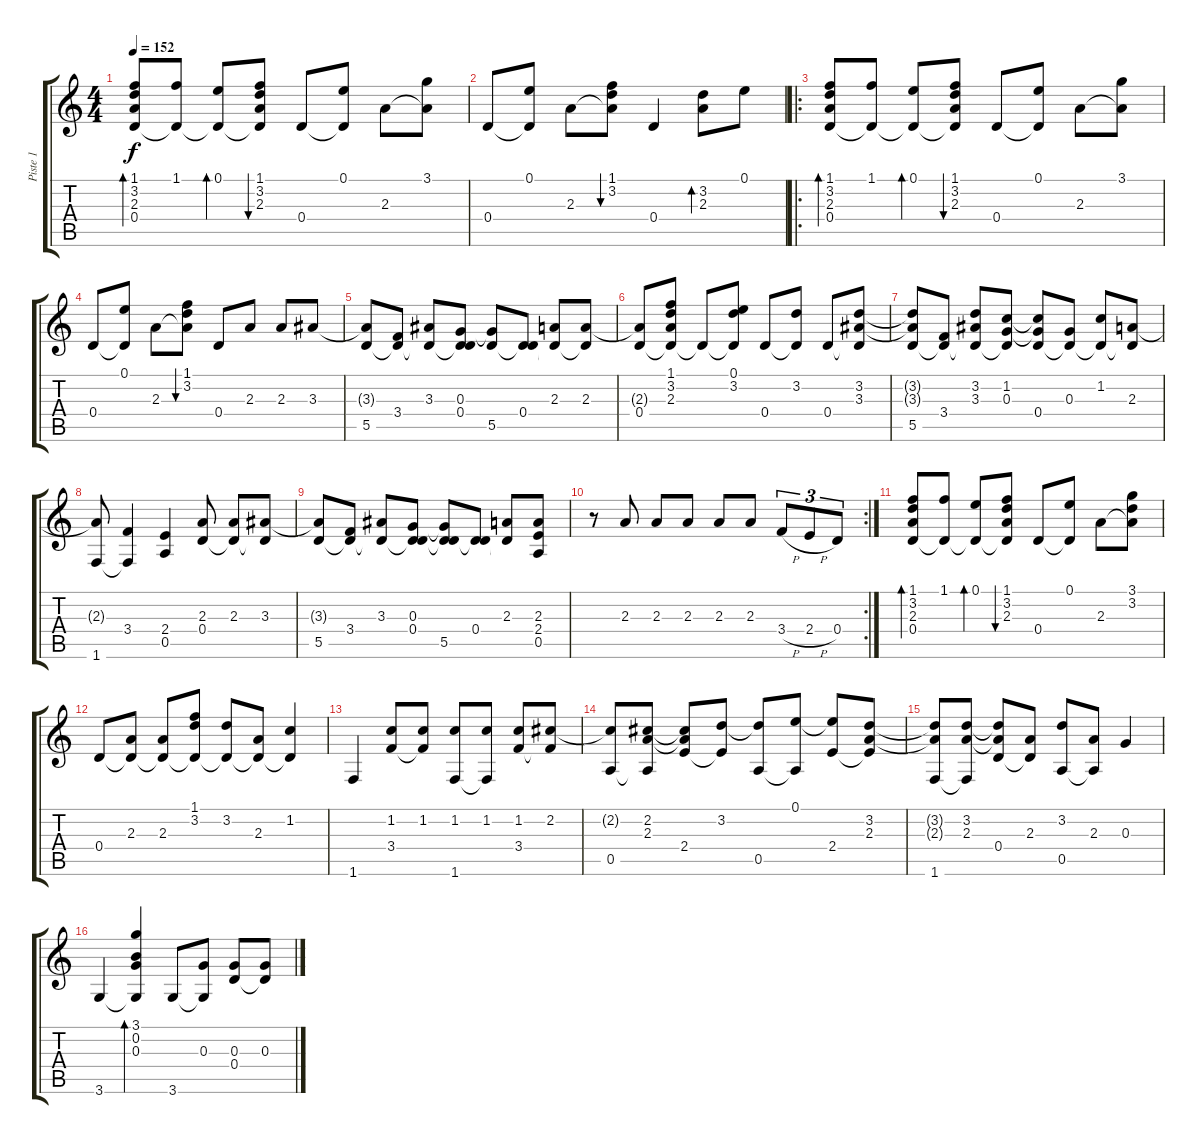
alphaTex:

\track ("Piste 1" "Piste 1") {instrument acousticguitarsteel}
\staff {score tabs}
\tuning (E4 B3 G3 D3 A2 E2) {hide}
\ts (4 4)
\tempo 152
\clef g2
\ks c
(1.1 3.2 2.3 0.4).8{bd 120 dy f instrument acousticguitarsteel} (1.1 0.4{t}).8 (0.1 0.4{t}).8{bd 120} (1.1 3.2 2.3 0.4{t}).8{bu 120} 0.4.8 (0.1 0.4{t}).8 2.3.8 (3.1 2.3{t}).8 |
0.4.8 (0.1 0.4{t}).8 2.3.8 (1.1 3.2 2.3{t}).8{bu 120} 0.4.4 (3.2 2.3).8{bd 120} 0.1.8 |
\ro
(1.1 3.2 2.3 0.4).8{bd 120} (1.1 0.4{t}).8 (0.1 0.4{t}).8{bd 120} (1.1 3.2 2.3 0.4{t}).8{bu 120} 0.4.8 (0.1 0.4{t}).8 2.3.8 (3.1 2.3{t}).8 |
0.4.8 (0.1 0.4{t}).8 2.3.8 (1.1 3.2 2.3{t}).8{bu 120} 0.4.8 2.3.8 2.3.8 3.3.8 |
(3.3{t} 5.5).8 (3.4 5.5{t}).8 (3.3 5.5{t}).8 (0.3 0.4 5.5{t}).8 (0.3{t} 5.5).8 (0.4 5.5{t}).8 (2.3 5.5{t}).8 (2.3 5.5{t}).8 |
(2.3{t} 0.4).8 (1.1 3.2 2.3 0.4{t}).8 0.4{t}.8 (0.1 3.2 0.4{t}).8 0.4.8 (3.2 0.4{t}).8 0.4.8 (3.2 3.3 0.4{t}).8 |
(3.2{t} 3.3{t} 5.5).8 (3.4 5.5{t}).8 (3.2 3.3 5.5{t}).8 (1.2 0.3 5.5{t}).8 (1.2{t} 0.3{t} 0.4).8 (0.3 0.4{t}).8 (1.2 0.4{t}).8 (2.3 0.4{t}).8 |
(2.3{t} 1.6).8 (3.4 1.6{t}).4 (2.4 0.5).4 (2.3 0.4).8 (2.3 0.4{t}).8 (3.3 0.4{t}).8 |
(3.3{t} 5.5).8 (3.4 5.5{t}).8 (3.3 5.5{t}).8 (0.3 0.4 5.5{t}).8 (0.3{t} 0.4{t} 5.5).8 (0.4 5.5{t}).8 (2.3 5.5{t}).8 (2.3 2.4 0.5).8 |
\rc 2
r.8 2.3.8 2.3.8 2.3.8 2.3.8 2.3.8 3.4{h}.8{tu (3 2)} 2.4{h}.8{tu (3 2)} 0.4.8{tu (3 2)} |
(1.1 3.2 2.3 0.4).8{bd 120} (1.1 0.4{t}).8 (0.1 0.4{t}).8{bd 120} (1.1 3.2 2.3 0.4{t}).8{bu 120} 0.4.8 (0.1 0.4{t}).8 2.3.8 (3.1 3.2 2.3{t}).8 |
0.4.8 (2.3 0.4{t}).8 (2.3 0.4{t}).8 (1.1 3.2 0.4{t}).8 (3.2 0.4{t}).8 (2.3 0.4{t}).8 (1.2 0.4{t}).4 |
1.6.4 (1.2 3.4).8 (1.2 3.4{t}).8 (1.2 1.6).8 (1.2 1.6{t}).8 (1.2 3.4).8 (2.2 3.4{t}).8 |
(2.2{t} 0.5).8 (2.2 2.3 0.5{t}).8 (2.2{t} 2.3{t} 2.4).8 (3.2 2.4{t}).8 (3.2{t} 0.5).8 (0.1 0.5{t}).8 (0.1{t} 2.4).8 (3.2 2.3 2.4{t}).8 |
(3.2{t} 2.3{t} 1.6).8 (3.2 2.3 1.6{t}).8 (3.2{t} 2.3{t} 0.4).8 (2.3 0.4{t}).8 (3.2 0.5).8 (2.3 0.5{t}).8 0.3.4 |
3.6.4 (3.1 0.2 0.3 3.6{t}).4{bd 240} 3.6.8 (0.3 3.6{t}).8 (0.3 0.4).8 (0.3 0.4{t}).8
